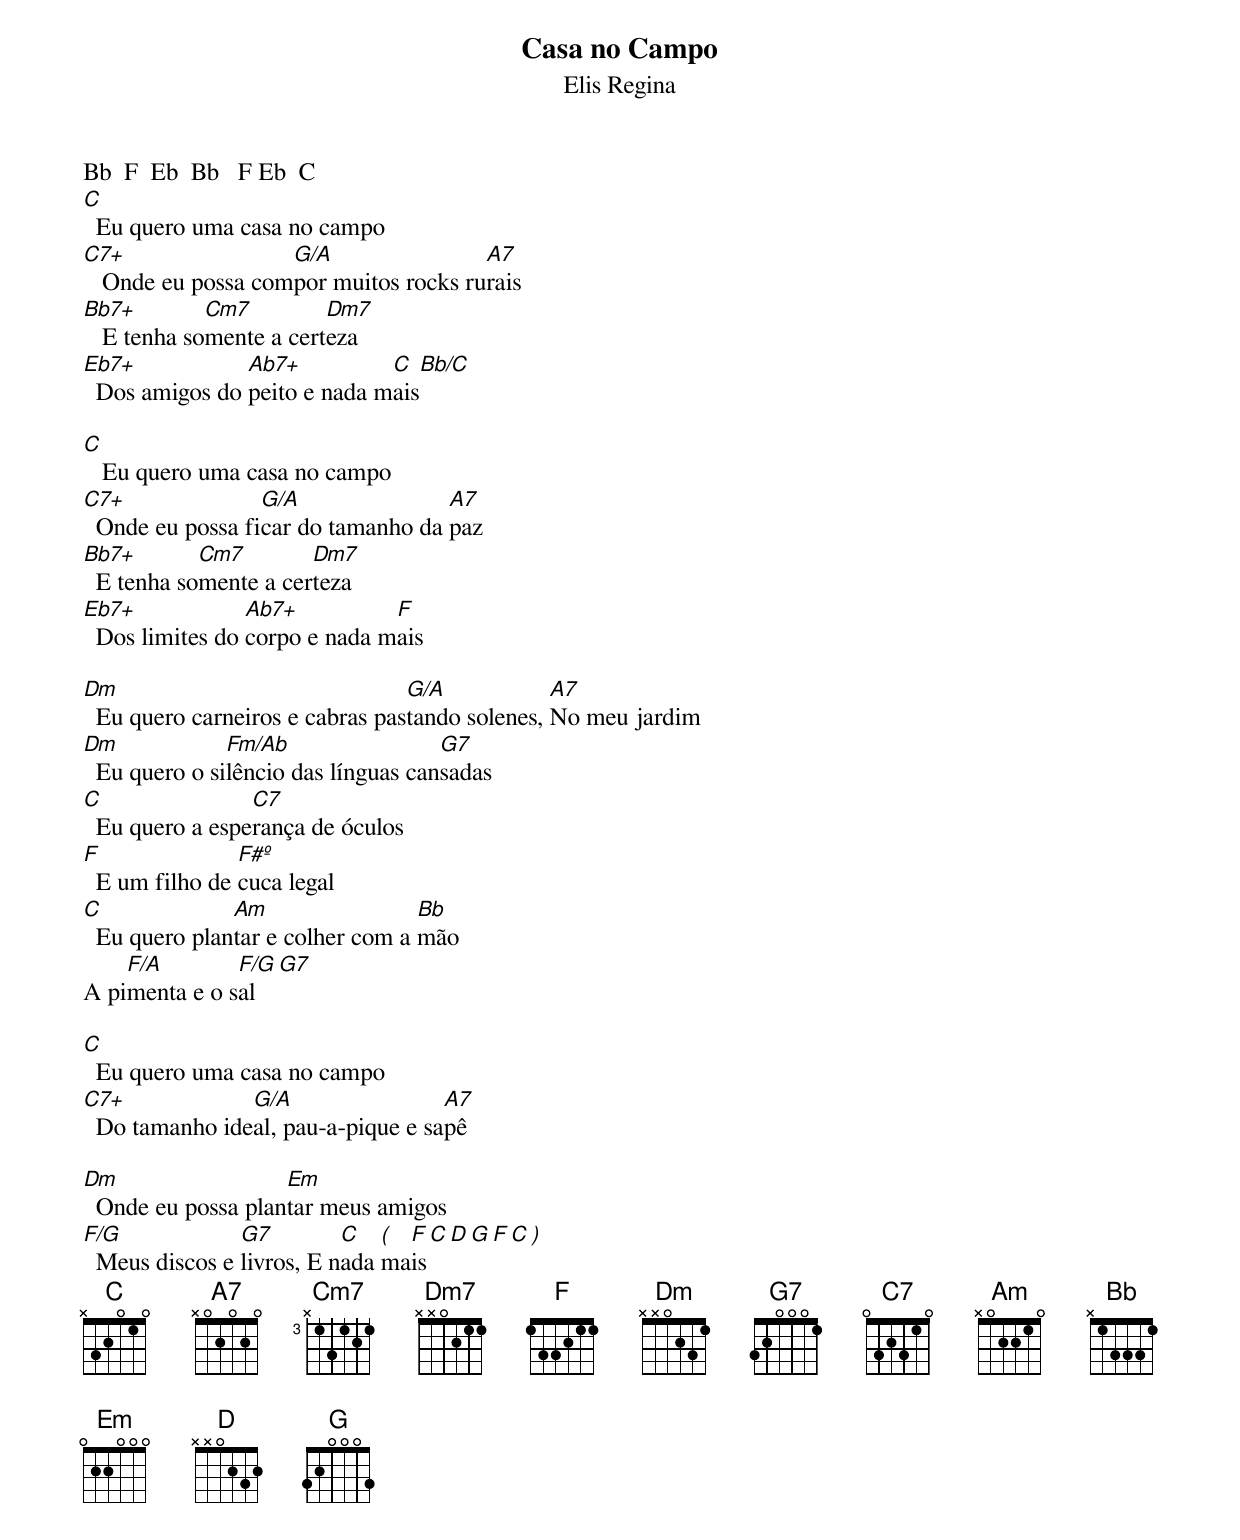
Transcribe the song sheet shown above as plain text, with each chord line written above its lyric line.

Casa no Campo
Elis Regina

Bb  F  Eb  Bb   F Eb  C
C
  Eu quero uma casa no campo
C7+                 G/A                A7
   Onde eu possa compor muitos rocks rurais
Bb7+         Cm7         Dm7
   E tenha somente a certeza
Eb7+            Ab7+          C   Bb/C
  Dos amigos do peito e nada mais

C
   Eu quero uma casa no campo
C7+               G/A               A7
  Onde eu possa ficar do tamanho da paz
Bb7+        Cm7        Dm7
  E tenha somente a certeza
Eb7+             Ab7+          F
  Dos limites do corpo e nada mais

Dm                               G/A            A7
  Eu quero carneiros e cabras pastando solenes, No meu jardim
Dm             Fm/Ab                 G7
  Eu quero o silêncio das línguas cansadas
C                C7
  Eu quero a esperança de óculos
F               F#º
  E um filho de cuca legal
C              Am                 Bb
  Eu quero plantar e colher com a mão
    F/A        F/G  G7
A pimenta e o sal

C
  Eu quero uma casa no campo
C7+             G/A                 A7
  Do tamanho ideal, pau-a-pique e sapê

Dm                  Em
  Onde eu possa plantar meus amigos
F/G             G7         C   ( F  C  D  G  F  C )
  Meus discos e livros, E nada mais
